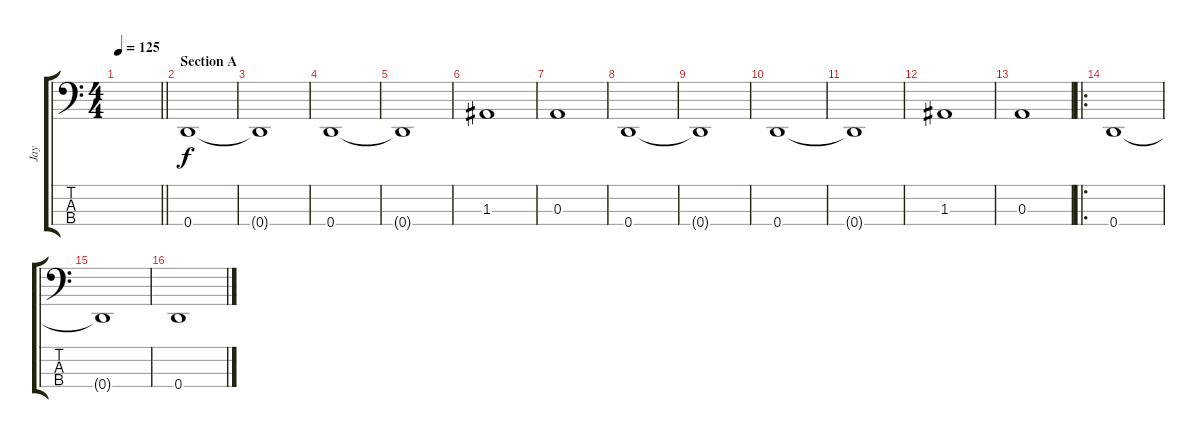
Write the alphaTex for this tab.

\track ("Jay" "Jay") {instrument electricbasspick}
\staff {score tabs}
\tuning (G2 D2 A1 D1) {hide}
\ts (4 4)
\tempo 125
\clef f4
\barLineRight lightlight
\ks c
|
\section ("" "Section A")
0.4.1 |
0.4{t}.1 |
0.4.1 |
0.4{t}.1 |
1.3.1 |
0.3.1 |
0.4.1 |
0.4{t}.1 |
0.4.1 |
0.4{t}.1 |
1.3.1 |
0.3.1 |
\ro
0.4.1 |
0.4{t}.1 |
0.4.1
